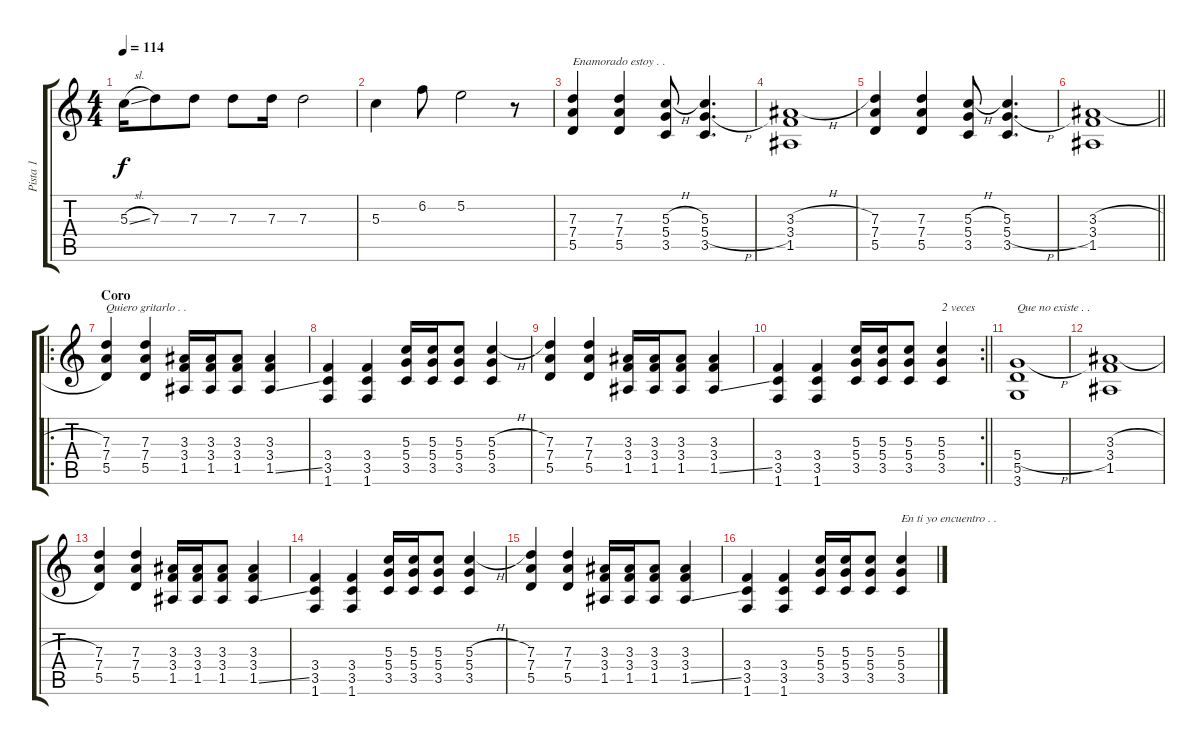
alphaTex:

\track ("Pista 1" "Pista 1") {instrument distortionguitar}
\staff {score tabs}
\tuning (E4 B3 G3 D3 A2 E2) {hide}
\ts (4 4)
\tempo 114
\clef g2
\ks c
5.3{sl}.16{dy f} 7.3.8 7.3.8 7.3.8 7.3.16 7.3.2 |
5.3.4 6.2.8 5.2.2 r.8 |
(7.3 7.4 5.5).4{txt "Enamorado estoy . . "} (7.3 7.4 5.5).4 (5.3{h} 5.4 3.5).8 (5.3 5.4{h} 3.5).4{d} |
(3.3{h} 3.4 1.5).1 |
(7.3 7.4 5.5).4 (7.3 7.4 5.5).4 (5.3{h} 5.4 3.5).8 (5.3 5.4{h} 3.5).4{d} |
\barLineRight lightlight
(3.3{h} 3.4 1.5).1 |
\ro
\section ("" "Coro")
(7.3 7.4 5.5).4{txt "Quiero gritarlo . . "} (7.3 7.4 5.5).4 (3.3 3.4 1.5).16 (3.3 3.4 1.5).16 (3.3 3.4 1.5).8 (3.3 3.4 1.5{ss}).4 |
(3.4 3.5 1.6).4 (3.4 3.5 1.6).4 (5.3 5.4 3.5).16 (5.3 5.4 3.5).16 (5.3 5.4 3.5).8 (5.3{h} 5.4 3.5).4 |
(7.3 7.4 5.5).4 (7.3 7.4 5.5).4 (3.3 3.4 1.5).16 (3.3 3.4 1.5).16 (3.3 3.4 1.5).8 (3.3 3.4 1.5{ss}).4 |
\rc 2
\barLineRight lightlight
(3.4 3.5 1.6).4 (3.4 3.5 1.6).4 (5.3 5.4 3.5).16 (5.3 5.4 3.5).16 (5.3 5.4 3.5).8 (5.3 5.4 3.5).4{txt "2 veces"} |
(5.4{h} 5.5 3.6).1{txt "Que no existe . . "} |
(3.3{h} 3.4 1.5).1 |
(7.3 7.4 5.5).4 (7.3 7.4 5.5).4 (3.3 3.4 1.5).16 (3.3 3.4 1.5).16 (3.3 3.4 1.5).8 (3.3 3.4 1.5{ss}).4 |
(3.4 3.5 1.6).4 (3.4 3.5 1.6).4 (5.3 5.4 3.5).16 (5.3 5.4 3.5).16 (5.3 5.4 3.5).8 (5.3{h} 5.4 3.5).4 |
(7.3 7.4 5.5).4 (7.3 7.4 5.5).4 (3.3 3.4 1.5).16 (3.3 3.4 1.5).16 (3.3 3.4 1.5).8 (3.3 3.4 1.5{ss}).4 |
(3.4 3.5 1.6).4 (3.4 3.5 1.6).4 (5.3 5.4 3.5).16 (5.3 5.4 3.5).16 (5.3 5.4 3.5).8 (5.3{h} 5.4 3.5).4{txt "En ti yo encuentro . . "}
